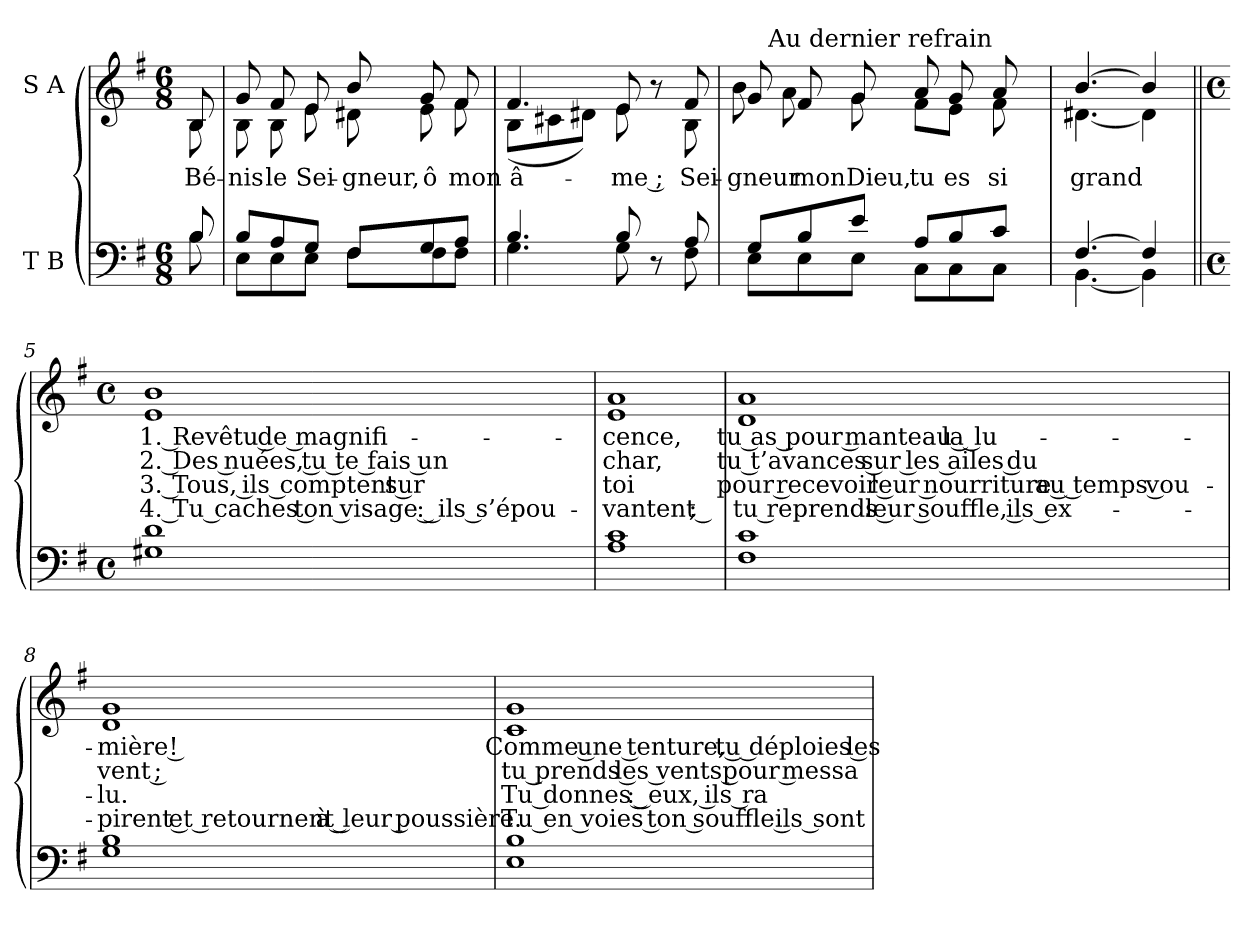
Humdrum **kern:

**kern	**kern	**text	**text	**text	**text
*part2	*part1	*part1	*part1	*part1	*part1
*staff2	*staff1	*staff1	*staff1	*staff1	*staff1
*I"T B	*I"S A	*	*	*	*
!!LO:PB:g=z
*clefF4	*clefG2	*	*	*	*
*k[f#]	*k[f#]	*	*	*	*
*e:	*e:	*	*	*	*
*M6/8	*M6/8	*	*	*	*
=	=	=	=	=	=
*^	*	*	*	*	*
!	!	!LO:TX:a:B:t=Très doux	!	!	!	!
!	!	!	!LO:LY:b:color=#000000	!	!	!
*	*	*^	*	*	*	*
8Bi/	8Bi\	8Bi/	8Bi\	Bé-	.	.	.
=1	=1	=1	=1	=1	=1	=1	=1
!	!	!	!	!LO:LY:b:color=#000000	!	!	!
8Bi/L	8Ei\L	8gi/	8Bi\	-nis	.	.	.
!	!	!	!	!LO:LY:b:color=#000000	!	!	!
8Ai/	8Ei\	8f#i/	8Bi\	le	.	.	.
!	!	!	!	!LO:LY:b:color=#000000	!	!	!
8Gi/J	8Ei\J	8ei/	8ei\	Sei-	.	.	.
!	!	!	!	!LO:LY:b:color=#000000	!	!	!
8F#i/L	8F#i\L	8bi/	8d#Xi\	-gneur,	.	.	.
!	!	!	!	!LO:LY:b:color=#000000	!	!	!
8Gi/	8F#i\	8gi/	8ei\	ô	.	.	.
!	!	!	!	!LO:LY:b:color=#000000	!	!	!
8Ai/J	8F#i\J	8f#i/	8f#i\	mon	.	.	.
=2	=2	=2	=2	=2	=2	=2	=2
!	!	!	!	!LO:LY:b:color=#000000	!	!	!
4.Bi/	4.Gi\	4.f#i/	(8Bi\L	â-	.	.	.
.	.	.	8c#Xi\	.	.	.	.
.	.	.	8d#Xi\J)	.	.	.	.
!	!	!	!	!LO:LY:b:color=#000000	!	!	!
8Bi/	8Gi\	8ei/	8ei\	-me ;	.	.	.
8r	8ryy	8r	8ryy	.	.	.	.
!	!	!	!	!LO:LY:b:color=#000000	!	!	!
8Ai/	8F#i\	8f#i/	8Bi\	Sei-	.	.	.
*	*	*v	*v	*	*	*	*
=3	=3	=3	=3	=3	=3	=3
*	*	*^	*	*	*	*
!	!	!	!	!LO:LY:b:color=#000000	!	!	!
*	*	*	*^	*	*	*	*
8Gi/L	8Ei\L	8gi/	8bi\	32ryy	-gneur	.	.	.
.	.	.	.	256ryy	.	.	.	.
.	.	.	.	1024ryy	.	.	.	.
!	!	!	!	!LO:TX:a:t=Au dernier refrain	!	!	!	!
.	.	.	.	2ryy	.	.	.	.
!	!	!	!	!	!LO:LY:b:color=#000000	!	!	!
8Bi/	8Ei\	8f#i/	8ai\	.	mon	.	.	.
!	!	!	!	!	!LO:LY:b:color=#000000	!	!	!
8ei/J	8Ei\J	8gi/	8gi\	.	Dieu,	.	.	.
!	!	!	!	!	!LO:LY:b:color=#000000	!	!	!
8Ai/L	8Ci\L	8ai/	8f#i\L	.	tu	.	.	.
!	!	!	!	!	!LO:LY:b:color=#000000	!	!	!
8Bi/	8Ci\	8gi/	8ei\J	.	es	.	.	.
.	.	.	.	8ryy	.	.	.	.
!	!	!	!	!	!LO:LY:b:color=#000000	!	!	!
8ci/J	8Ci\J	8ai/	8f#i\	.	si	.	.	.
.	.	.	.	16ryy	.	.	.	.
.	.	.	.	64ryy	.	.	.	.
.	.	.	.	128ryy	.	.	.	.
.	.	.	.	512.ryy	.	.	.	.
*	*	*v	*v	*v	*	*	*	*
=4	=4	=4	=4	=4	=4	=4
*	*	*^	*	*	*	*
*	*	*	*^	*	*	*	*
!	!	!	!	!	!LO:LY:b:color=#000000	!	!	!
*	*	*	*v	*v	*	*	*	*
[>4.F#i/	[<4.BBi\	[>4.bi/	[<4.d#Xi\	grand	.	.	.
4F#i/]	4BBi\]	4bi/]	4d#i\]	.	.	.	.
!!LO:LB:g=z	!!
=5||	=5||	=5||	=5||	=5||	=5||	=5||	=5||
*M4/4	*	*M4/4	*	*	*	*	*
*met(c)	*	*met(c)	*	*	*	*	*
!	!	!	!	!LO:LY:b:color=#000000	!LO:LY:b:color=#000000	!LO:LY:b:color=#000000	!LO:LY:b:color=#000000
1di	1G#Xi	1bi	1ei	1. Revêtu de magnifi-	2. Des nuées, tu te fais un	3. Tous, ils comptent sur	4. Tu caches ton visage : ils s’épou-
=6	=6	=6	=6	=6	=6	=6	=6
!	!	!	!	!LO:LY:b:color=#000000	!LO:LY:b:color=#000000	!LO:LY:b:color=#000000	!LO:LY:b:color=#000000
1ci	1Ai	1ai	1ei	-cence,	char,	toi	-vantent ;
=7	=7	=7	=7	=7	=7	=7	=7
!	!	!	!	!LO:LY:b:color=#000000	!LO:LY:b:color=#000000	!LO:LY:b:color=#000000	!LO:LY:b:color=#000000
1ci	1F#i	1ai	1di	tu as pour manteau la lu-	tu t’avances sur les ailes du	pour recevoir leur nourriture au temps vou-	tu reprends leur souffle, ils ex-
!!LO:LB:g=z	!!
=8	=8	=8	=8	=8	=8	=8	=8
!	!	!	!	!LO:LY:b:color=#000000	!LO:LY:b:color=#000000	!LO:LY:b:color=#000000	!LO:LY:b:color=#000000
1Bi	1Gi	1gi	1di	-mière !	vent ;	-lu.	-pirent et retournent à leur poussière.
=9	=9	=9	=9	=9	=9	=9	=9
!	!	!	!	!LO:LY:b:color=#000000	!LO:LY:b:color=#000000	!LO:LY:b:color=#000000	!LO:LY:b:color=#000000
1Bi	1Ei	1gi	1ci	Comme une tenture, tu déploies les	tu prends les vents pour messa-	Tu donnes : eux, ils ra-	Tu en voies ton souffle ils sont
*v	*v	*	*	*	*	*	*
*	*v	*v	*	*	*	*
=	=	=	=	=	=
*-	*-	*-	*-	*-	*-
